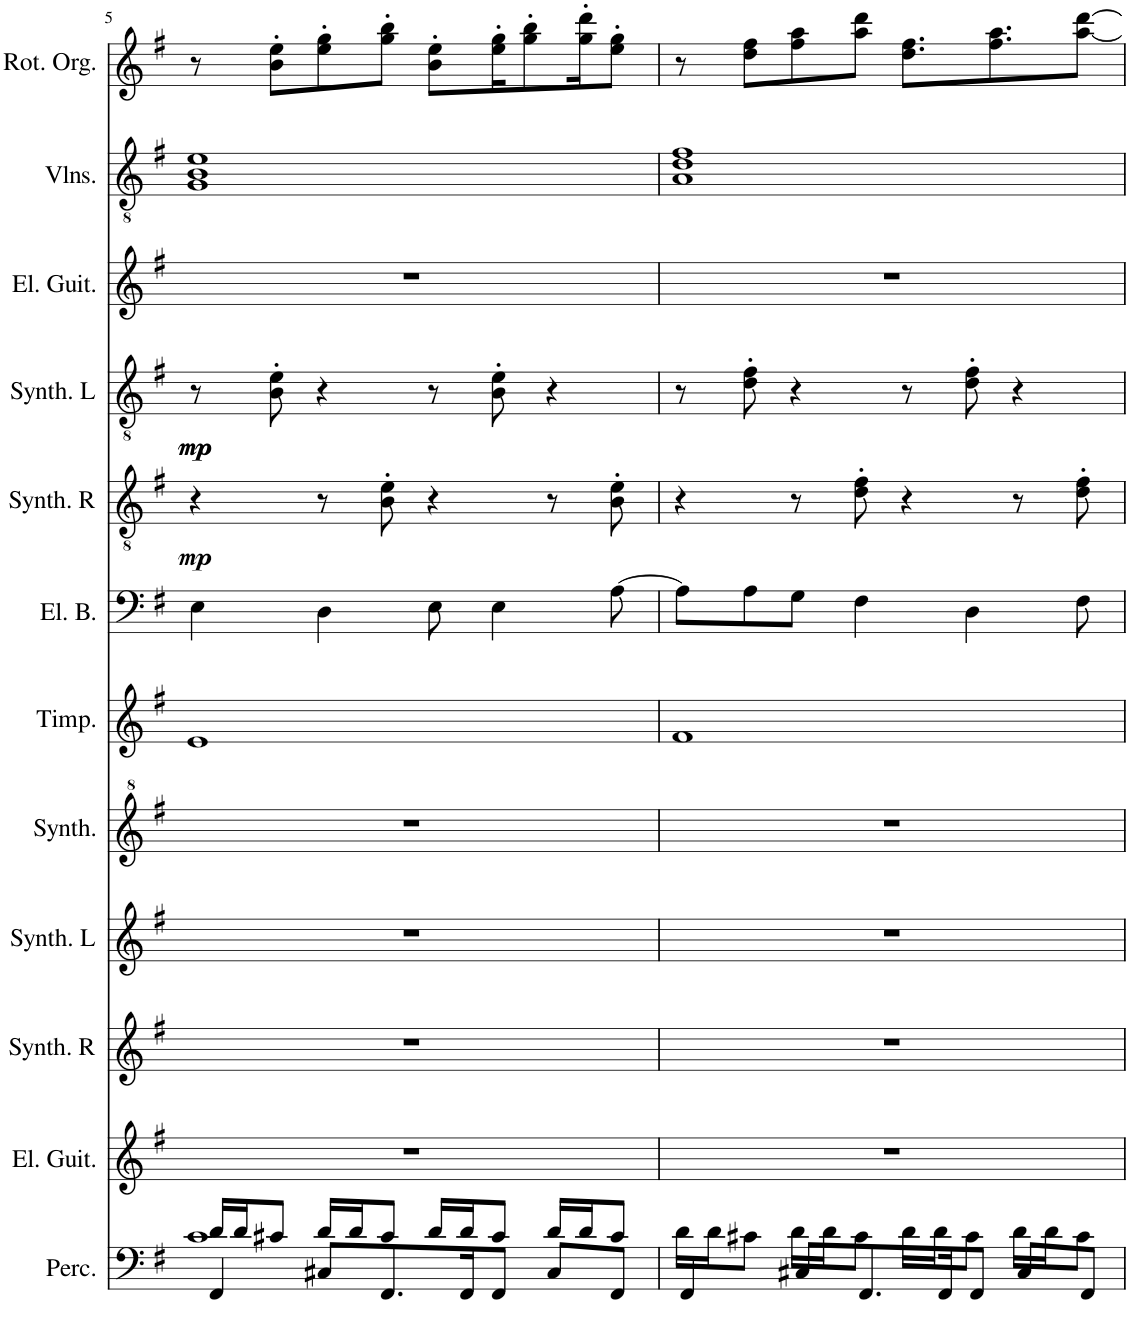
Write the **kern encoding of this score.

**kern	**kern	**kern	**kern	**kern	**kern	**kern	**kern	**dynam	**kern	**dynam	**kern	**kern	**kern
*part12	*part11	*part10	*part9	*part8	*part7	*part6	*part5	*part5	*part4	*part4	*part3	*part2	*part1
*staff12	*staff11	*staff10	*staff9	*staff8	*staff7	*staff6	*staff5	*staff5	*staff4	*staff4	*staff3	*staff2	*staff1
*I"パーカッション	*I"エレキギター	*I"矩形波 R	*I"矩形波 L	*I"正弦波	*I"ティンパニ	*I"エレキベース	*I"矩形波 R	*	*I"矩形波 L	*	*I"エレキギター	*I"ヴァイオリン	*I"ロータリーオルガン
!!LO:PB:g=z
*clefF4	*clefG2	*clefG2	*clefG2	*clefG^2	*clefG2	*clefF4	*clefGv2	*	*clefGv2	*	*clefG2	*clefGv2	*clefG2
*k[f#]	*k[f#]	*k[f#]	*k[f#]	*k[f#]	*k[f#]	*k[f#]	*k[f#]	*	*k[f#]	*	*k[f#]	*k[f#]	*k[f#]
*M4/4	*M4/4	*M4/4	*M4/4	*M4/4	*M4/4	*M4/4	*M4/4	*	*M4/4	*	*M4/4	*M4/4	*M4/4
=5	=5	=5	=5	=5	=5	=5	=5	=5	=5	=5	=5	=5	=5
*^	*	*	*	*	*	*	*	*	*	*	*	*	*
*	*^	*	*	*	*	*	*	*	*	*	*	*	*	*
!	!	!	!	!	!	!	!	!	!	!LO:DY:b	!	!LO:DY:b	!	!	!
!	!	!	!	!	!	!	!	!	!	!	!	!LO:DY:n=1:b	!	!	!
4FF#/	1c	16d/LL	1r	1r	1r	1r	1e	4E\	4r	mp	8r	mp mp	1r	1G 1B 1e	8r
.	.	16d/J	.	.	.	.	.	.	.	.	.	.	.	.	.
.	.	8c#X/J	.	.	.	.	.	.	.	.	8B\' 8e\'	.	.	.	8b\' 8ee\'L
8C#X/L	.	16d/LL	.	.	.	.	.	4D\	8r	.	4r	.	.	.	8ee\' 8gg\'
.	.	16d/J	.	.	.	.	.	.	.	.	.	.	.	.	.
8.FF#/	.	8c#/J	.	.	.	.	.	.	8B\' 8e\'	.	.	.	.	.	8gg\' 8bb\'J
.	.	16d/LL	.	.	.	.	.	8E\	4r	.	8r	.	.	.	8b\' 8ee\'L
16FF#/K	.	16d/J	.	.	.	.	.	.	.	.	.	.	.	.	.
8FF#/J	.	8c#/J	.	.	.	.	.	4E\	.	.	8B\' 8e\'	.	.	.	16ee\' 16gg\'K
.	.	.	.	.	.	.	.	.	.	.	.	.	.	.	8gg\' 8bb\'
8C#/L	.	16d/LL	.	.	.	.	.	.	8r	.	4r	.	.	.	.
.	.	16d/J	.	.	.	.	.	.	.	.	.	.	.	.	16gg\' 16ddd\'K
8FF#/J	.	8c#/J	.	.	.	.	.	[8A\	8B\' 8e\'	.	.	.	.	.	8ee\' 8gg\'J
*	*v	*v	*	*	*	*	*	*	*	*	*	*	*	*	*
=6	=6	=6	=6	=6	=6	=6	=6	=6	=6	=6	=6	=6	=6	=6
4FF#/	16d\LL	1r	1r	1r	1r	1f#	8A\L]	4r	.	8r	.	1r	1A 1d 1f#	8r
.	16d\J	.	.	.	.	.	.	.	.	.	.	.	.	.
.	8c#X\J	.	.	.	.	.	8A\	.	.	8d\' 8f#\'	.	.	.	8dd\ 8ff#\L
8C#X/L	16d\LL	.	.	.	.	.	8G\J	8r	.	4r	.	.	.	8ff#\ 8aa\
.	16d\J	.	.	.	.	.	.	.	.	.	.	.	.	.
8.FF#/	8c#\J	.	.	.	.	.	4F#\	8d\' 8f#\'	.	.	.	.	.	8aa\ 8ddd\J
.	16d\LL	.	.	.	.	.	.	4r	.	8r	.	.	.	8.dd\ 8.ff#\L
16FF#/K	16d\J	.	.	.	.	.	.	.	.	.	.	.	.	.
8FF#/J	8c#\J	.	.	.	.	.	4D\	.	.	8d\' 8f#\'	.	.	.	.
.	.	.	.	.	.	.	.	.	.	.	.	.	.	8.ff#\ 8.aa\
8C#/L	16d\LL	.	.	.	.	.	.	8r	.	4r	.	.	.	.
.	16d\J	.	.	.	.	.	.	.	.	.	.	.	.	.
8FF#/J	8c#\J	.	.	.	.	.	8F#\	8d\' 8f#\'	.	.	.	.	.	[8aa\ [8ddd\J
*v	*v	*	*	*	*	*	*	*	*	*	*	*	*	*
=	=	=	=	=	=	=	=	=	=	=	=	=	=
*-	*-	*-	*-	*-	*-	*-	*-	*-	*-	*-	*-	*-	*-
